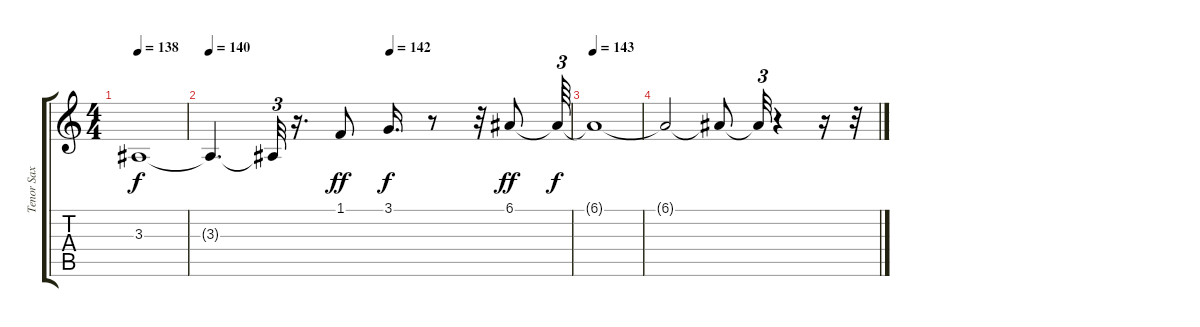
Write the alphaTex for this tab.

\track ("Tenor Sax           " "Tenor Sax ") {instrument tenorsax}
\staff {score tabs}
\tuning (E4 B3 G3 D3 A2 E2) {hide}
\ts (4 4)
\tempo 138
\clef g2
\ks c
3.3{t}.1{dy f} |
\tempo 140
\tempo (142 0.5)
3.3{t}.4{d} 3.3{t}.32{tu (3 2)} r.16{d} 1.1.8{dy ff} 3.1.16{d dy f} r.8 r.32 6.1.8{dy ff} 6.1{t}.64{tu (3 2) dy f} |
\tempo 143
6.1{t}.1 |
6.1{t}.2 6.1{t}.8 6.1{t}.32{tu (3 2)} r.4 r.16 r.32
